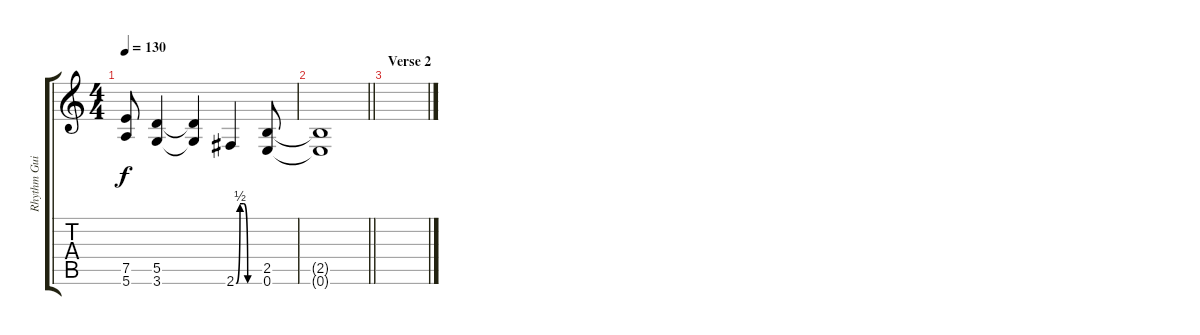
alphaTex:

\track ("Rhythm Guitar" "Rhythm Gui") {instrument distortionguitar}
\staff {score tabs}
\tuning (E4 B3 G3 D3 A2 E2) {hide}
\ts (4 4)
\tempo 130
\clef g2
\ks c
(7.5 5.6).8{dy f} (5.5 3.6).4 (5.5{t} 3.6{t}).4 2.6{be (custom 0 0 10 2 20 2 30 0 60 0)}.4 (2.5 0.6).8 |
\barLineRight lightlight
(2.5{t} 0.6{t}).1 |
\section ("" "Verse 2")
